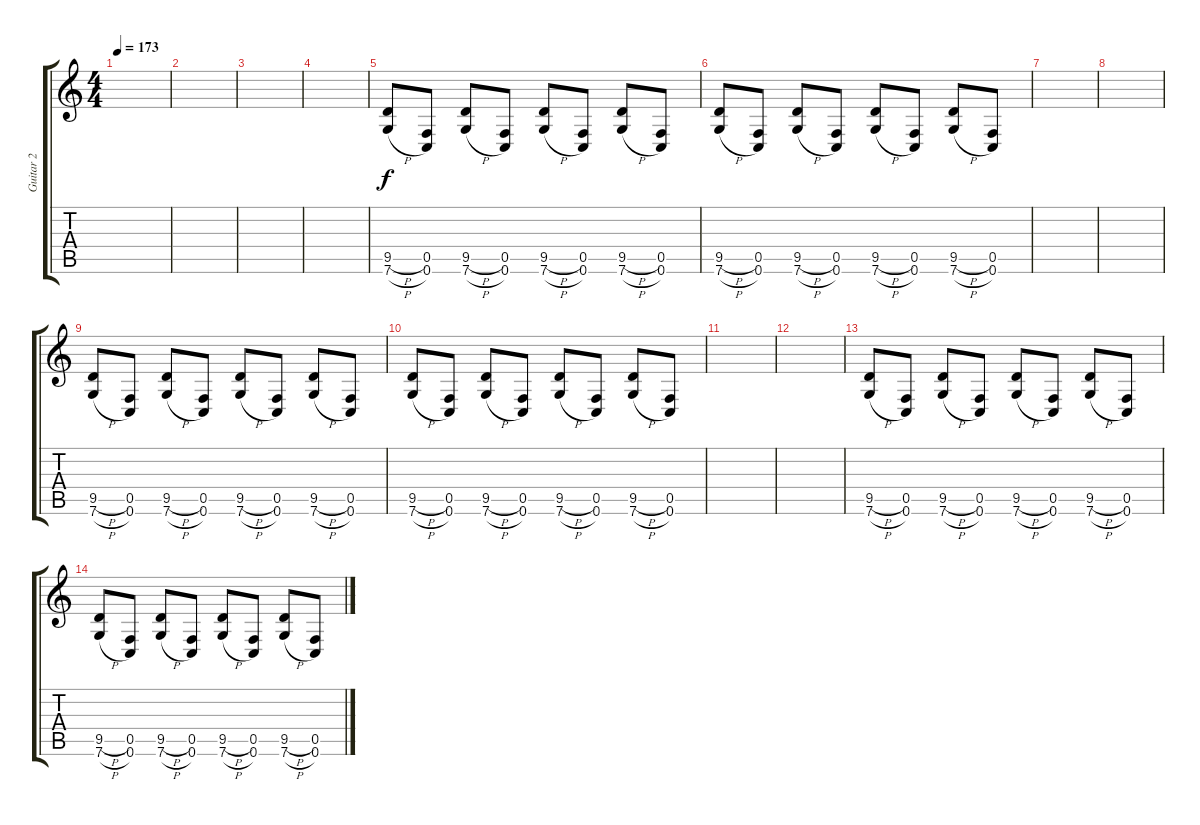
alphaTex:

\track ("Guitar 2" "Guitar 2") {instrument distortionguitar}
\staff {score tabs}
\tuning (C4 G3 Eb3 Bb2 F2 C2) {hide}
\ts (4 4)
\tempo 173
\clef g2
\ks c
|
|
|
|
(9.5{h} 7.6{h}).8 (0.5 0.6).8 (9.5{h} 7.6{h}).8 (0.5 0.6).8 (9.5{h} 7.6{h}).8 (0.5 0.6).8 (9.5{h} 7.6{h}).8 (0.5 0.6).8 |
(9.5{h} 7.6{h}).8 (0.5 0.6).8 (9.5{h} 7.6{h}).8 (0.5 0.6).8 (9.5{h} 7.6{h}).8 (0.5 0.6).8 (9.5{h} 7.6{h}).8 (0.5 0.6).8 |
|
|
(9.5{h} 7.6{h}).8 (0.5 0.6).8 (9.5{h} 7.6{h}).8 (0.5 0.6).8 (9.5{h} 7.6{h}).8 (0.5 0.6).8 (9.5{h} 7.6{h}).8 (0.5 0.6).8 |
(9.5{h} 7.6{h}).8 (0.5 0.6).8 (9.5{h} 7.6{h}).8 (0.5 0.6).8 (9.5{h} 7.6{h}).8 (0.5 0.6).8 (9.5{h} 7.6{h}).8 (0.5 0.6).8 |
|
|
(9.5{h} 7.6{h}).8 (0.5 0.6).8 (9.5{h} 7.6{h}).8 (0.5 0.6).8 (9.5{h} 7.6{h}).8 (0.5 0.6).8 (9.5{h} 7.6{h}).8 (0.5 0.6).8 |
(9.5{h} 7.6{h}).8 (0.5 0.6).8 (9.5{h} 7.6{h}).8 (0.5 0.6).8 (9.5{h} 7.6{h}).8 (0.5 0.6).8 (9.5{h} 7.6{h}).8 (0.5 0.6).8
